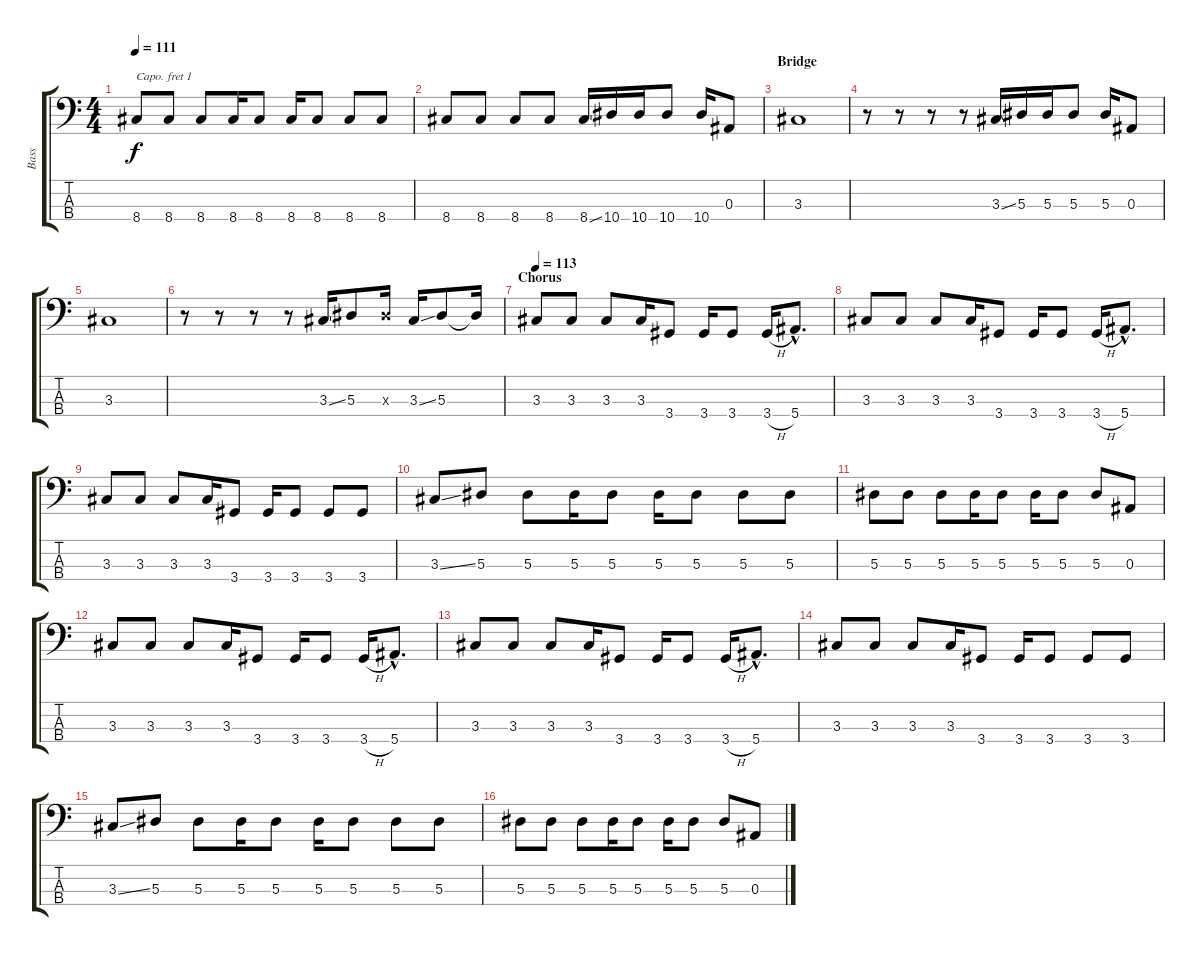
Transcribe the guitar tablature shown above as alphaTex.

\track ("Bass" "Bass") {instrument electricbassfinger}
\staff {score tabs}
\capo 1
\tuning (G2 D2 A1 E1) {hide}
\ts (4 4)
\tempo 111
\clef f4
\ks c
8.4.8{dy f} 8.4.8 8.4.8 8.4.16 8.4.8 8.4.16 8.4.8 8.4.8 8.4.8 |
8.4.8 8.4.8 8.4.8 8.4.8 8.4{ss}.16 10.4.16 10.4.16 10.4.8 10.4.16 0.3.8 |
\section ("" "Bridge")
3.3.1 |
r.8 r.8 r.8 r.8 3.3{ss}.16 5.3.16 5.3.16 5.3.8 5.3.16 0.3.8 |
3.3.1 |
r.8 r.8 r.8 r.8 3.3{ss}.16 5.3.8 5.3{x}.16 3.3{ss}.16 5.3.8 5.3{t}.16 |
\section ("" "Chorus")
\tempo 113
3.3.8 3.3.8 3.3.8 3.3.16 3.4.8 3.4.16 3.4.8 3.4{h}.16 5.4{hac}.8{d} |
3.3.8 3.3.8 3.3.8 3.3.16 3.4.8 3.4.16 3.4.8 3.4{h}.16 5.4{hac}.8{d} |
3.3.8 3.3.8 3.3.8 3.3.16 3.4.8 3.4.16 3.4.8 3.4.8 3.4.8 |
3.3{ss}.8 5.3.8 5.3.8 5.3.16 5.3.8 5.3.16 5.3.8 5.3.8 5.3.8 |
5.3.8 5.3.8 5.3.8 5.3.16 5.3.8 5.3.16 5.3.8 5.3.8 0.3.8 |
3.3.8 3.3.8 3.3.8 3.3.16 3.4.8 3.4.16 3.4.8 3.4{h}.16 5.4{hac}.8{d} |
3.3.8 3.3.8 3.3.8 3.3.16 3.4.8 3.4.16 3.4.8 3.4{h}.16 5.4{hac}.8{d} |
3.3.8 3.3.8 3.3.8 3.3.16 3.4.8 3.4.16 3.4.8 3.4.8 3.4.8 |
3.3{ss}.8 5.3.8 5.3.8 5.3.16 5.3.8 5.3.16 5.3.8 5.3.8 5.3.8 |
5.3.8 5.3.8 5.3.8 5.3.16 5.3.8 5.3.16 5.3.8 5.3.8 0.3.8
